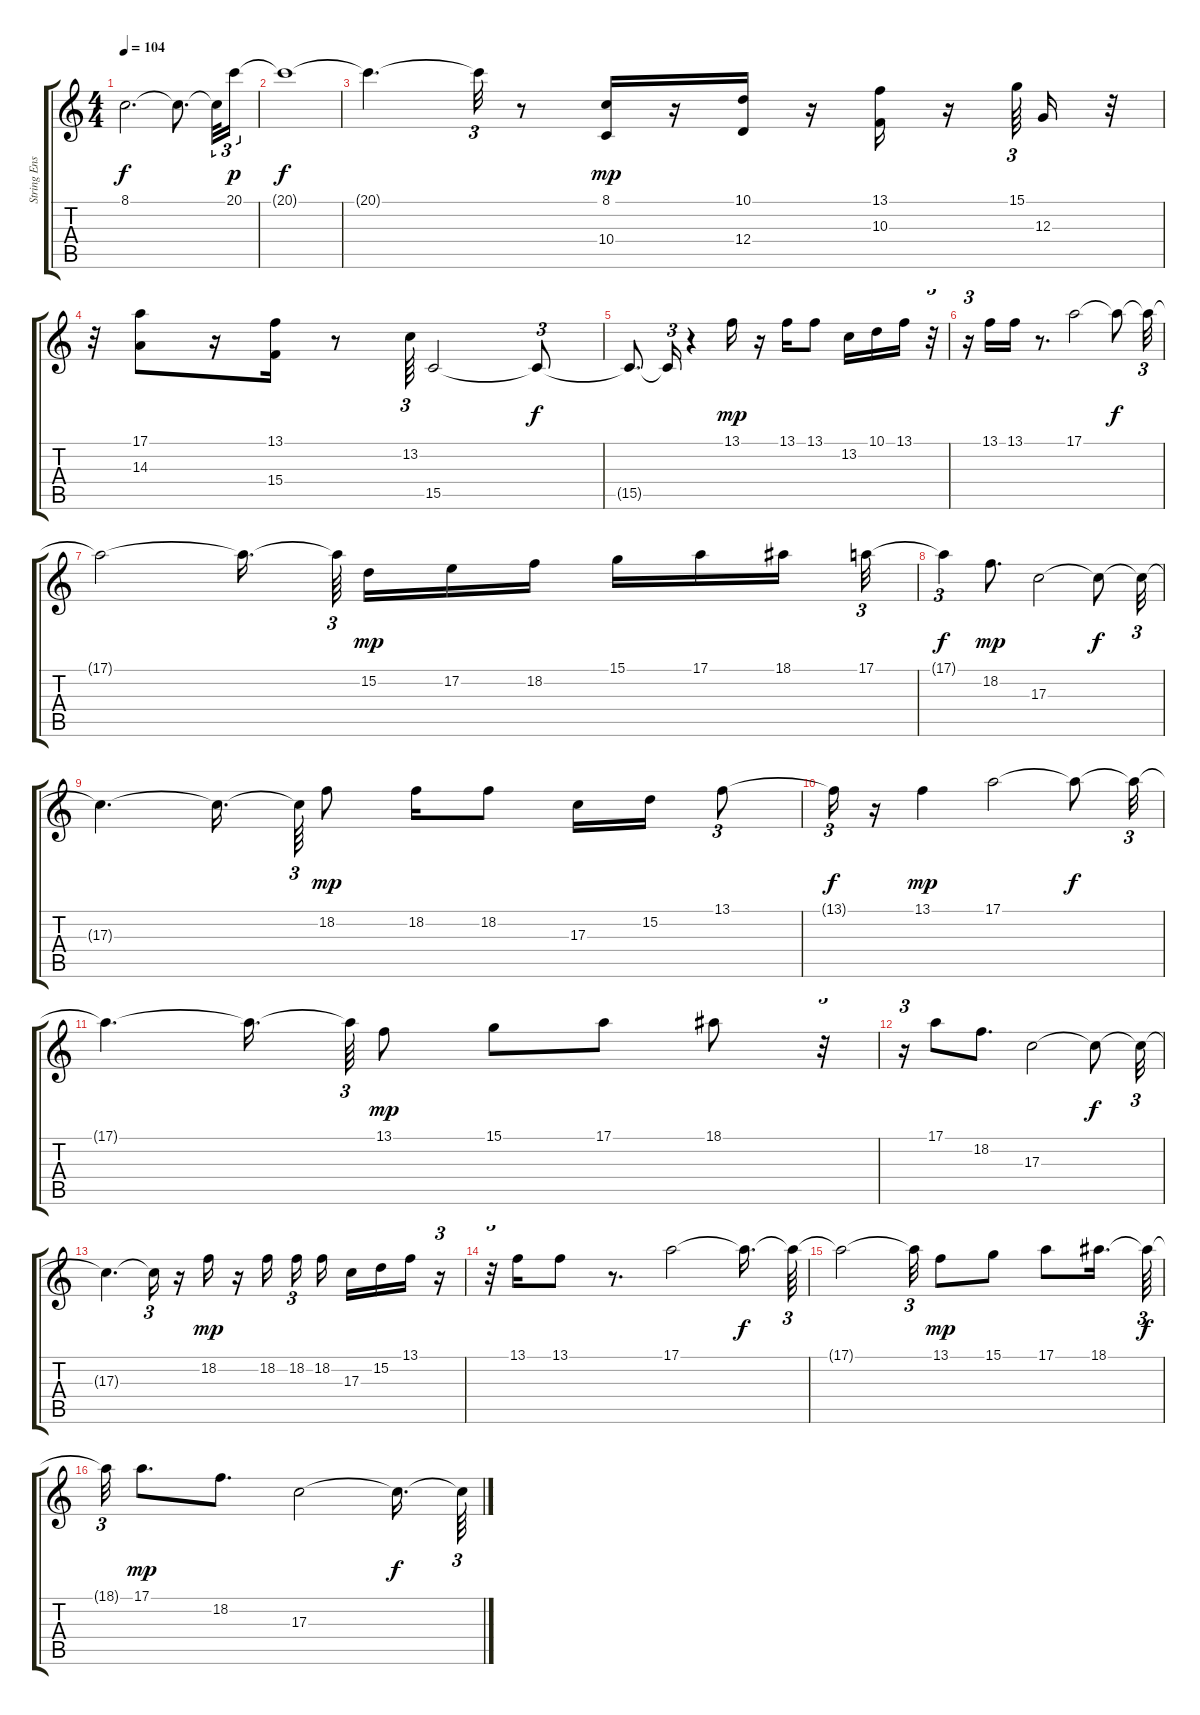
\track ("String Ensemble 1" "String Ens") {instrument stringensemble1}
\staff {score tabs}
\tuning (E4 B3 G3 D3 A2 E2) {hide}
\ts (4 4)
\tempo 104
\clef g2
\ks c
8.1{t}.2{d dy f} 8.1{t}.8{d} 8.1{t}.32{tu (3 2)} 20.1.16{tu (3 2) dy p} |
20.1{t}.1{dy f} |
20.1{t}.4{d} 20.1{t}.32{tu (3 2)} r.8 (8.1 10.4).16{dy mp volume 14} r.16 (10.1 12.4).16 r.16 (13.1 10.3).16 r.16 15.1.64{tu (3 2)} 12.3.16 r.32 |
r.32 (17.1 14.3).8 r.16 (13.1 15.4).16 r.8 13.2.64{tu (3 2)} 15.5.2 15.5{t}.8{tu (3 2) dy f} |
15.5{t}.8{d} 15.5{t}.16{tu (3 2)} r.4 13.1.16{dy mp} r.16 13.1.16 13.1.8 13.2.16 10.1.16 13.1.16 r.32{tu (3 2)} |
r.16{tu (3 2)} 13.1.16 13.1.16 r.8{d} 17.1.2 17.1{t}.8{dy f} 17.1{t}.32{tu (3 2)} |
17.1{t}.2 17.1{t}.16{d} 17.1{t}.64{tu (3 2)} 15.2.16{dy mp} 17.2.16 18.2.16 15.1.16 17.1.16 18.1.16 17.1.32{tu (3 2)} |
17.1{t}.4{tu (3 2) dy f} 18.2.8{d dy mp} 17.3.2 17.3{t}.8{dy f} 17.3{t}.32{tu (3 2)} |
17.3{t}.4{d} 17.3{t}.16{d} 17.3{t}.64{tu (3 2)} 18.2.8{dy mp} 18.2.16 18.2.8 17.3.16 15.2.16 13.1.8{tu (3 2)} |
13.1{t}.16{tu (3 2) dy f} r.16 13.1.4{dy mp} 17.1.2 17.1{t}.8{dy f} 17.1{t}.32{tu (3 2)} |
17.1{t}.4{d} 17.1{t}.16{d} 17.1{t}.64{tu (3 2)} 13.1.8{dy mp} 15.1.8 17.1.8 18.1.8 r.32{tu (3 2)} |
r.16{tu (3 2)} 17.1.8 18.2.8{d} 17.3.2 17.3{t}.8{dy f} 17.3{t}.32{tu (3 2)} |
17.3{t}.4{d} 17.3{t}.16{tu (3 2)} r.16 18.2.16{dy mp} r.16 18.2.16 18.2.16{tu (3 2)} 18.2.16 17.3.16 15.2.16 13.1.16 r.16{tu (3 2)} |
r.32{tu (3 2)} 13.1.16 13.1.8 r.8{d} 17.1.2 17.1{t}.16{d dy f} 17.1{t}.64{tu (3 2)} |
17.1{t}.2 17.1{t}.32{tu (3 2)} 13.1.8{dy mp} 15.1.8 17.1.8 18.1.16{d} 18.1{t}.64{tu (3 2) dy f} |
18.1{t}.32{tu (3 2)} 17.1.8{d dy mp} 18.2.8{d} 17.3.2 17.3{t}.16{d dy f} 17.3{t}.64{tu (3 2)}
